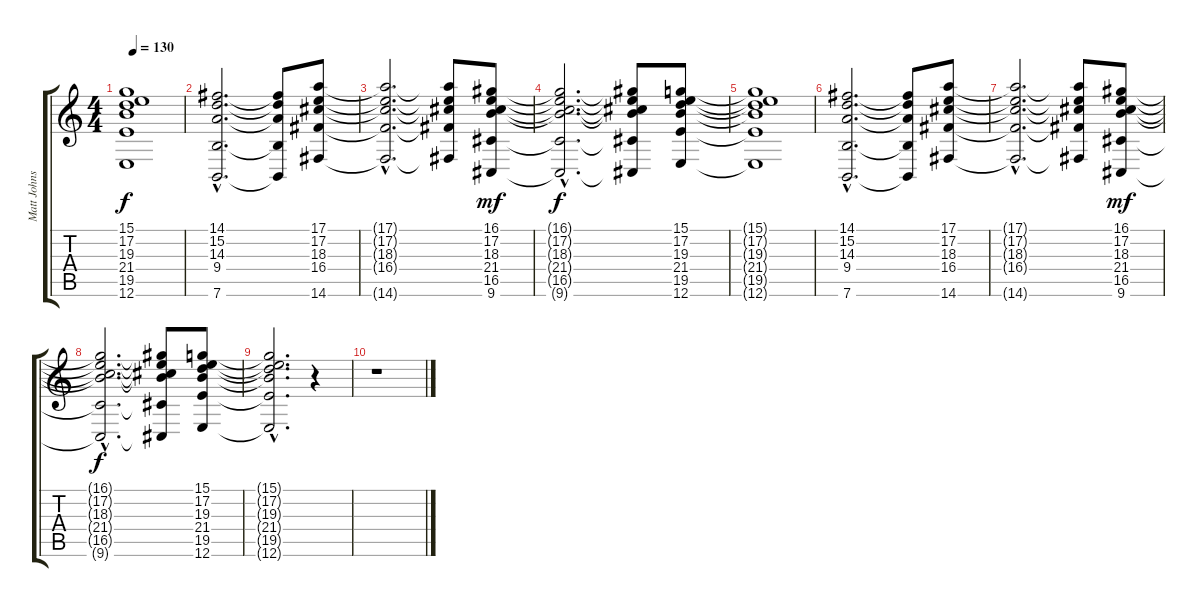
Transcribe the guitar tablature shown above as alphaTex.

\track ("Matt Johnson - Keyboard" "Matt Johns") {instrument electricpiano1}
\staff {score tabs}
\tuning (E4 B3 G3 D3 A2 E2) {hide}
\ts (4 4)
\tempo 130
\clef g2
\ks c
(15.1{t} 17.2{t} 19.3{t} 21.4{t} 19.5{t} 12.6{t}).1{dy f} |
(14.1{hac} 15.2{hac} 14.3{hac} 9.4{hac} 7.6{hac}).2{d} (14.1{t} 15.2{t} 14.3{t} 9.4{t} 7.6{t}).8 (17.1 17.2 18.3 16.4 14.6).8 |
(17.1{hac t} 17.2{hac t} 18.3{hac t} 16.4{hac t} 14.6{hac t}).2{d} (17.1{t} 17.2{t} 18.3{t} 16.4{t} 14.6{t}).8 (16.1 17.2 18.3 21.4 16.5 9.6).8{dy mf} |
(16.1{hac t} 17.2{hac t} 18.3{hac t} 21.4{hac t} 16.5{hac t} 9.6{hac t}).2{d dy f} (16.1{t} 17.2{t} 18.3{t} 21.4{t} 16.5{t} 9.6{t}).8 (15.1 17.2 19.3 21.4 19.5 12.6).8 |
(15.1{t} 17.2{t} 19.3{t} 21.4{t} 19.5{t} 12.6{t}).1 |
(14.1{hac} 15.2{hac} 14.3{hac} 9.4{hac} 7.6{hac}).2{d} (14.1{t} 15.2{t} 14.3{t} 9.4{t} 7.6{t}).8 (17.1 17.2 18.3 16.4 14.6).8 |
(17.1{hac t} 17.2{hac t} 18.3{hac t} 16.4{hac t} 14.6{hac t}).2{d} (17.1{t} 17.2{t} 18.3{t} 16.4{t} 14.6{t}).8 (16.1 17.2 18.3 21.4 16.5 9.6).8{dy mf} |
(16.1{hac t} 17.2{hac t} 18.3{hac t} 21.4{hac t} 16.5{hac t} 9.6{hac t}).2{d dy f} (16.1{t} 17.2{t} 18.3{t} 21.4{t} 16.5{t} 9.6{t}).8 (15.1 17.2 19.3 21.4 19.5 12.6).8 |
(15.1{hac t} 17.2{hac t} 19.3{hac t} 21.4{hac t} 19.5{hac t} 12.6{hac t}).2{d} r.4 |
r.1
